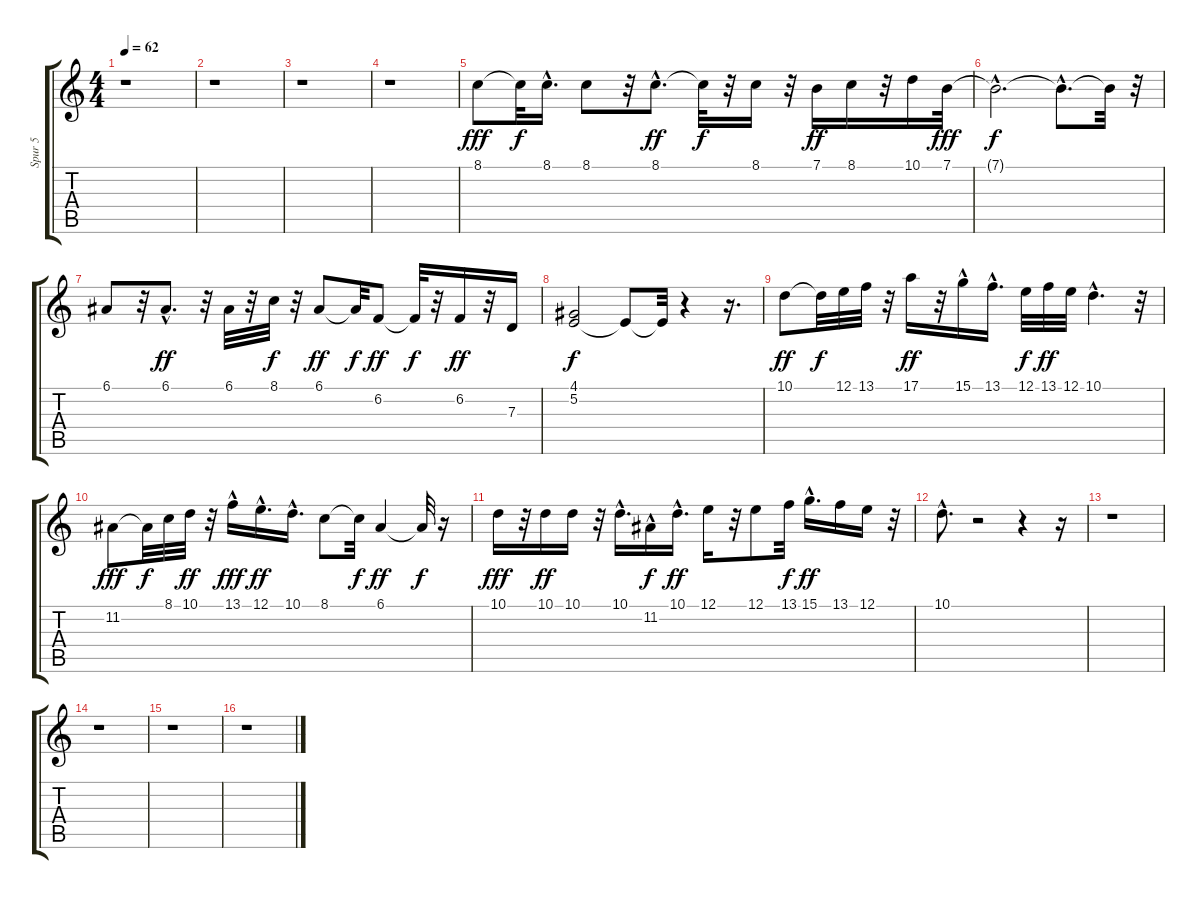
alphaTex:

\track ("Spur 5" "Spur 5") {instrument panflute}
\staff {score tabs}
\tuning (E4 B3 G3 D3 A2 E2) {hide}
\ts (4 4)
\tempo 62
\clef g2
\ks c
r.1{dy fff} |
r.1 |
r.1 |
r.1 |
8.1.8 8.1{t}.32{dy f} 8.1{hac}.16{d} 8.1.8 r.32 8.1{hac}.8{d dy ff} 8.1{t}.32{dy f} r.32 8.1.16 r.32 7.1.16{dy ff} 8.1.16 r.32 10.1.16 7.1.32{dy fff} |
7.1{hac t}.2{d dy f} 7.1{hac t}.8{d} 7.1{t}.32 r.32 |
6.1.8 r.32 6.1{hac}.8{d dy ff} r.32 6.1.32 r.32 8.1.32{dy f} r.32 6.1.8{dy ff} 6.1{t}.32{dy f} 6.2.8{dy ff} 6.2{t}.32{dy f} r.32 6.2.16{dy ff} r.32 7.3.16 |
(4.1 5.2).2{dy f} 5.2{t}.8 5.2{t}.32 r.4 r.16{d} |
10.1.8{dy ff} 10.1{t}.32{dy f} 12.1.32 13.1.32 r.32 17.1.16{dy ff} r.32 15.1{hac}.16 13.1{hac}.16{d} 12.1.32{dy f} 13.1.32{dy ff} 12.1.32 10.1{hac}.4{d} r.32 |
11.2.8{dy fff} 11.2{t}.32{dy f} 8.1.32 10.1.32{dy ff} r.32 13.1{hac}.16{dy fff} 12.1{hac}.16{d dy ff} 10.1{hac}.16{d} 8.1.8 8.1{t}.32{dy f} 6.1.4{dy ff} 6.1{t}.32{dy f} r.16 |
10.1.16{dy fff} r.32 10.1.16{dy ff} 10.1.16 r.32 10.1{hac}.16{d} 11.2{hac}.16{dy f} 10.1{hac}.16{d dy ff} 12.1.16 r.32 12.1.8 13.1.32{dy f} 15.1{hac}.16{d dy ff} 13.1.16 12.1.16 r.32 |
10.1{hac}.8{d} r.2 r.4 r.16 |
r.1 |
r.1 |
r.1 |
r.1
